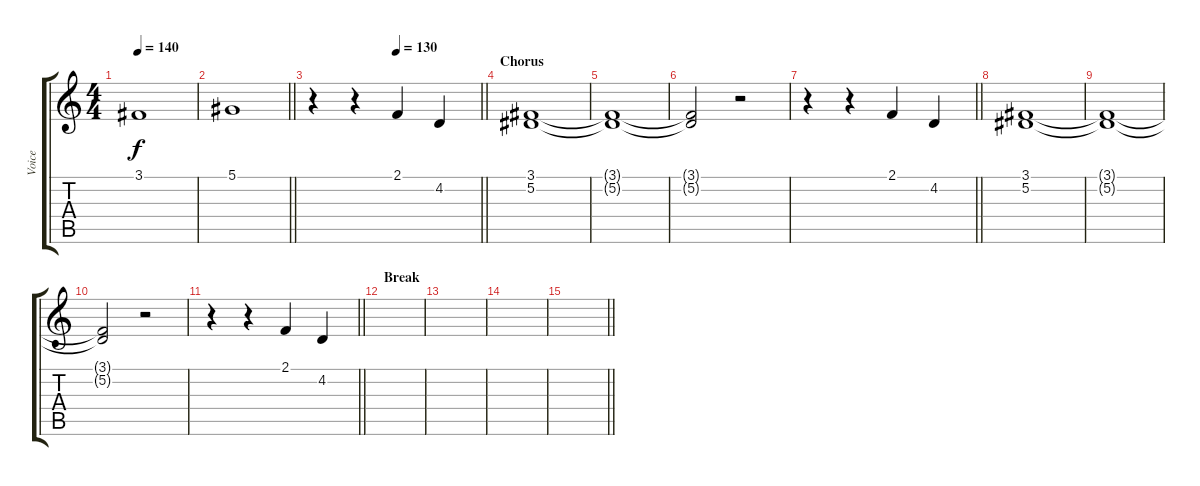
\track ("Voice" "Voice") {instrument lead6voice}
\staff {score tabs}
\tuning (Eb4 Bb3 Gb3 Db3 Ab2 Eb2) {hide}
\ts (4 4)
\tempo 140
\clef g2
\ks c
3.1.1{dy f} |
\barLineRight lightlight
5.1.1 |
\tempo (130 0.5)
\barLineRight lightlight
r.4 r.4 2.1.4 4.2.4 |
\section ("" "Chorus")
(3.1 5.2).1 |
(3.1{t} 5.2{t}).1 |
(3.1{t} 5.2{t}).2 r.2 |
\barLineRight lightlight
r.4 r.4 2.1.4 4.2.4 |
(3.1 5.2).1 |
(3.1{t} 5.2{t}).1 |
(3.1{t} 5.2{t}).2 r.2 |
\barLineRight lightlight
r.4 r.4 2.1.4 4.2.4 |
\section ("" "Break")
|
|
|
\barLineRight lightlight
